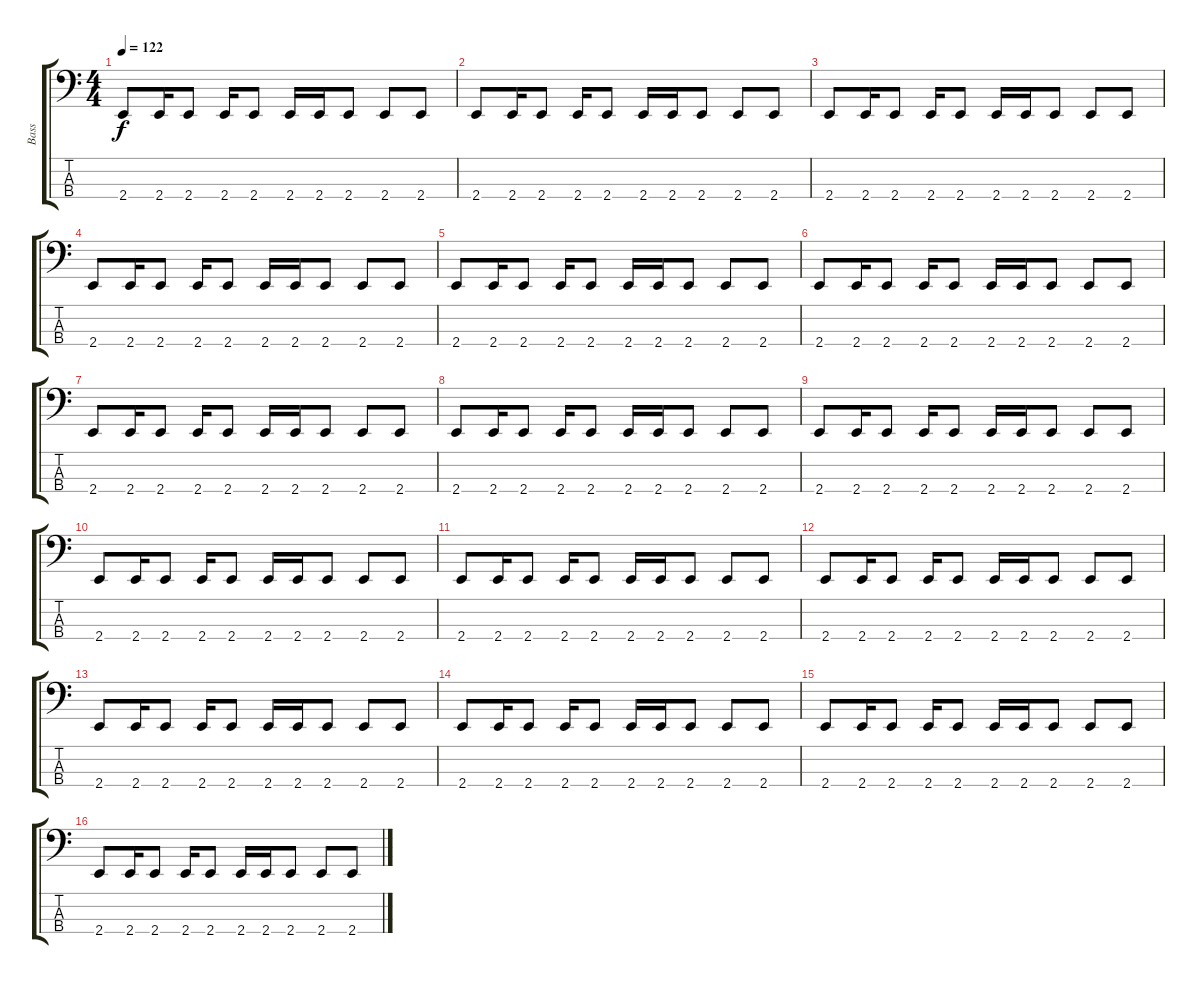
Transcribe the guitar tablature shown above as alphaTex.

\track ("Bass" "Bass") {instrument electricbassfinger}
\staff {score tabs}
\tuning (F2 C2 G1 D1) {hide}
\ts (4 4)
\tempo 122
\clef f4
\ks c
2.4.8{dy f} 2.4.16 2.4.8 2.4.16 2.4.8 2.4.16 2.4.16 2.4.8 2.4.8 2.4.8 |
2.4.8 2.4.16 2.4.8 2.4.16 2.4.8 2.4.16 2.4.16 2.4.8 2.4.8 2.4.8 |
2.4.8 2.4.16 2.4.8 2.4.16 2.4.8 2.4.16 2.4.16 2.4.8 2.4.8 2.4.8 |
2.4.8 2.4.16 2.4.8 2.4.16 2.4.8 2.4.16 2.4.16 2.4.8 2.4.8 2.4.8 |
2.4.8 2.4.16 2.4.8 2.4.16 2.4.8 2.4.16 2.4.16 2.4.8 2.4.8 2.4.8 |
2.4.8 2.4.16 2.4.8 2.4.16 2.4.8 2.4.16 2.4.16 2.4.8 2.4.8 2.4.8 |
2.4.8 2.4.16 2.4.8 2.4.16 2.4.8 2.4.16 2.4.16 2.4.8 2.4.8 2.4.8 |
2.4.8 2.4.16 2.4.8 2.4.16 2.4.8 2.4.16 2.4.16 2.4.8 2.4.8 2.4.8 |
2.4.8 2.4.16 2.4.8 2.4.16 2.4.8 2.4.16 2.4.16 2.4.8 2.4.8 2.4.8 |
2.4.8 2.4.16 2.4.8 2.4.16 2.4.8 2.4.16 2.4.16 2.4.8 2.4.8 2.4.8 |
2.4.8 2.4.16 2.4.8 2.4.16 2.4.8 2.4.16 2.4.16 2.4.8 2.4.8 2.4.8 |
2.4.8 2.4.16 2.4.8 2.4.16 2.4.8 2.4.16 2.4.16 2.4.8 2.4.8 2.4.8 |
2.4.8 2.4.16 2.4.8 2.4.16 2.4.8 2.4.16 2.4.16 2.4.8 2.4.8 2.4.8 |
2.4.8 2.4.16 2.4.8 2.4.16 2.4.8 2.4.16 2.4.16 2.4.8 2.4.8 2.4.8 |
2.4.8 2.4.16 2.4.8 2.4.16 2.4.8 2.4.16 2.4.16 2.4.8 2.4.8 2.4.8 |
2.4.8 2.4.16 2.4.8 2.4.16 2.4.8 2.4.16 2.4.16 2.4.8 2.4.8 2.4.8
